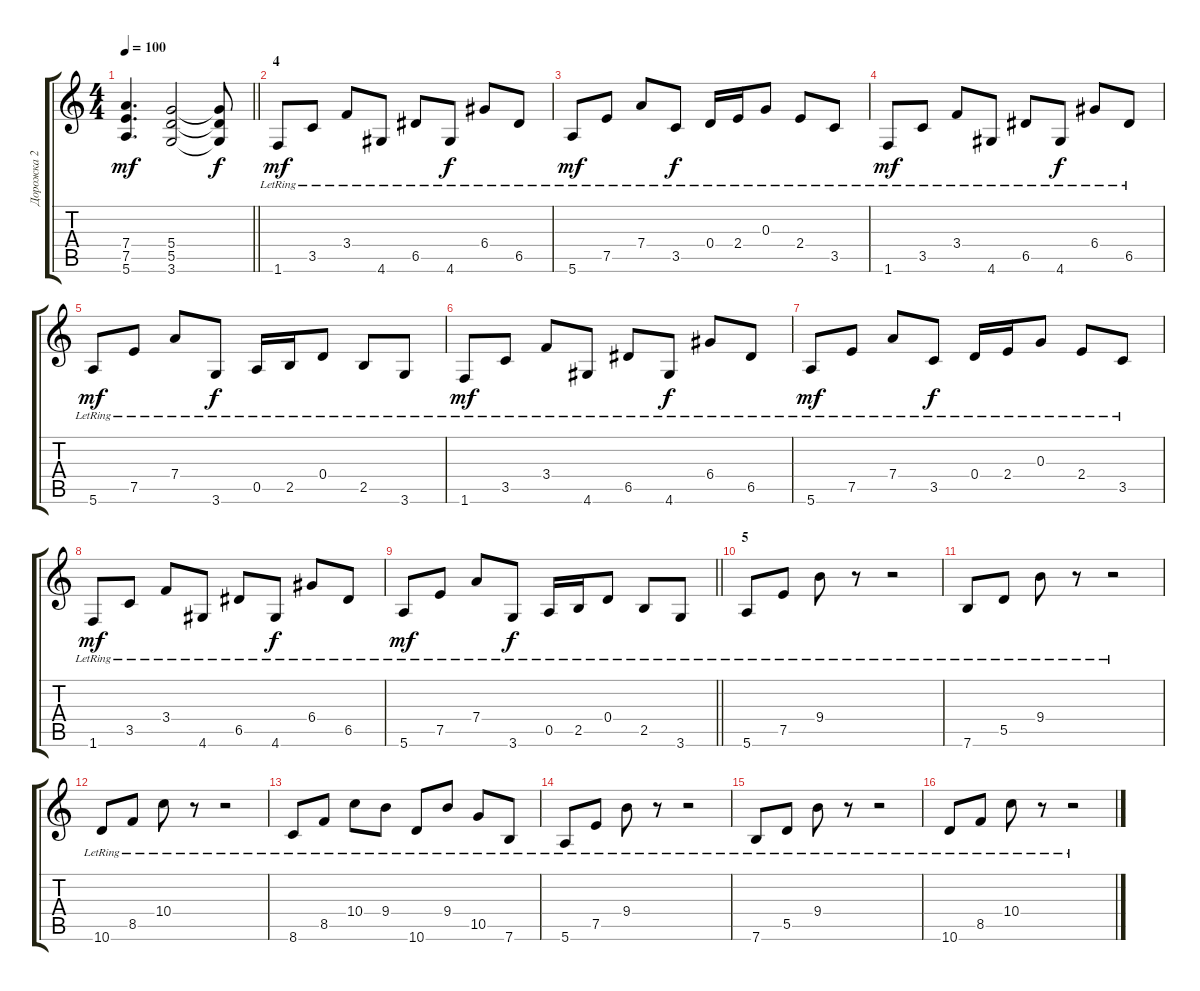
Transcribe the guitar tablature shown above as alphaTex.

\track ("Дорожка 2" "Дорожка 2") {instrument electricguitarclean}
\staff {score tabs}
\tuning (E4 B3 G3 D3 A2 E2) {hide}
\ts (4 4)
\tempo 100
\clef g2
\barLineRight lightlight
\ks c
(7.4 7.5 5.6).4{d dy mf} (5.4 5.5 3.6).2 (5.4{t} 5.5{t} 3.6{t}).8{dy f} |
\section ("" "4")
1.6{lr}.8{dy mf instrument electricguitarclean} 3.5{lr}.8 3.4{lr}.8 4.6{lr}.8 6.5{lr}.8 4.6{lr}.8{dy f} 6.4{lr}.8 6.5{lr}.8 |
5.6{lr}.8{dy mf} 7.5{lr}.8 7.4{lr}.8 3.5{lr}.8{dy f} 0.4{lr}.16 2.4{lr}.16 0.3{lr}.8 2.4{lr}.8 3.5{lr}.8 |
1.6{lr}.8{dy mf} 3.5{lr}.8 3.4{lr}.8 4.6{lr}.8 6.5{lr}.8 4.6{lr}.8{dy f} 6.4{lr}.8 6.5{lr}.8 |
5.6{lr}.8{dy mf} 7.5{lr}.8 7.4{lr}.8 3.6{lr}.8{dy f} 0.5{lr}.16 2.5{lr}.16 0.4{lr}.8 2.5{lr}.8 3.6{lr}.8 |
1.6{lr}.8{dy mf} 3.5{lr}.8 3.4{lr}.8 4.6{lr}.8 6.5{lr}.8 4.6{lr}.8{dy f} 6.4{lr}.8 6.5{lr}.8 |
5.6{lr}.8{dy mf} 7.5{lr}.8 7.4{lr}.8 3.5{lr}.8{dy f} 0.4{lr}.16 2.4{lr}.16 0.3{lr}.8 2.4{lr}.8 3.5{lr}.8 |
1.6{lr}.8{dy mf} 3.5{lr}.8 3.4{lr}.8 4.6{lr}.8 6.5{lr}.8 4.6{lr}.8{dy f} 6.4{lr}.8 6.5{lr}.8 |
\barLineRight lightlight
5.6{lr}.8{dy mf} 7.5{lr}.8 7.4{lr}.8 3.6{lr}.8{dy f} 0.5{lr}.16 2.5{lr}.16 0.4{lr}.8 2.5{lr}.8 3.6{lr}.8 |
\section ("" "5")
5.6{lr}.8 7.5{lr}.8 9.4{lr}.8 r.8 r.2 |
7.6{lr}.8 5.5{lr}.8 9.4{lr}.8 r.8 r.2 |
10.6{lr}.8 8.5{lr}.8 10.4{lr}.8 r.8 r.2 |
8.6{lr}.8 8.5{lr}.8 10.4{lr}.8 9.4{lr}.8 10.6{lr}.8 9.4{lr}.8 10.5{lr}.8 7.6{lr}.8 |
5.6{lr}.8 7.5{lr}.8 9.4{lr}.8 r.8 r.2 |
7.6{lr}.8 5.5{lr}.8 9.4{lr}.8 r.8 r.2 |
10.6{lr}.8 8.5{lr}.8 10.4{lr}.8 r.8 r.2
